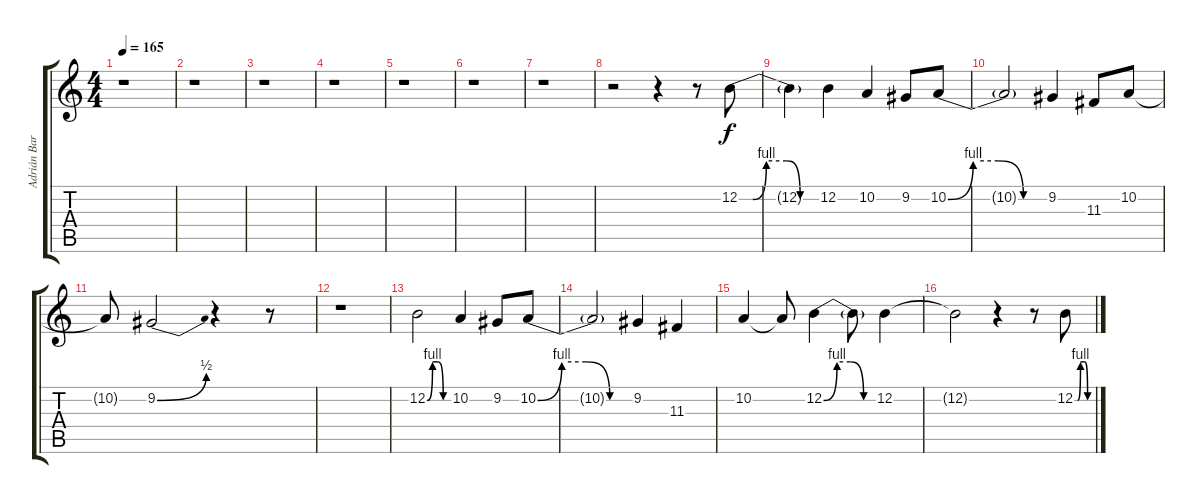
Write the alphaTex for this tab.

\track ("Adrián Barilari" "Adrián Bar") {instrument sopranosax}
\staff {score tabs}
\tuning (E4 B3 G3 D3 A2 E2) {hide}
\ts (4 4)
\tempo 165
\clef g2
\ks c
r.1{dy f} |
r.1 |
r.1 |
r.1 |
r.1 |
r.1 |
r.1 |
r.2 r.4 r.8 12.2{be (custom 0 0 10 0 20 4 35 4 45 0 60 0)}.8 |
12.2{t}.4 12.2.4 10.2.4 9.2.8 10.2{be (custom 0 0 15 4 30 4 45 0 60 0)}.8 |
10.2{t}.2 9.2.4 11.3.8 10.2.8 |
10.2{t}.8 9.2{be (bend 0 0 60 2)}.2 r.4 r.8 |
r.1 |
12.2{be (custom 0 0 15 4 30 4 45 0 60 0)}.2 10.2.4 9.2.8 10.2{be (custom 0 0 15 4 30 4 45 0 60 0)}.8 |
10.2{t}.2 9.2.4 11.3.4 |
10.2.4 10.2{t}.8 12.2{be (custom 0 0 15 4 30 4 45 0 60 0)}.4 12.2{t}.8 12.2.4 |
12.2{t}.2 r.4 r.8 12.2{be (custom 0 0 10 0 20 4 35 4 45 0 60 0)}.8
